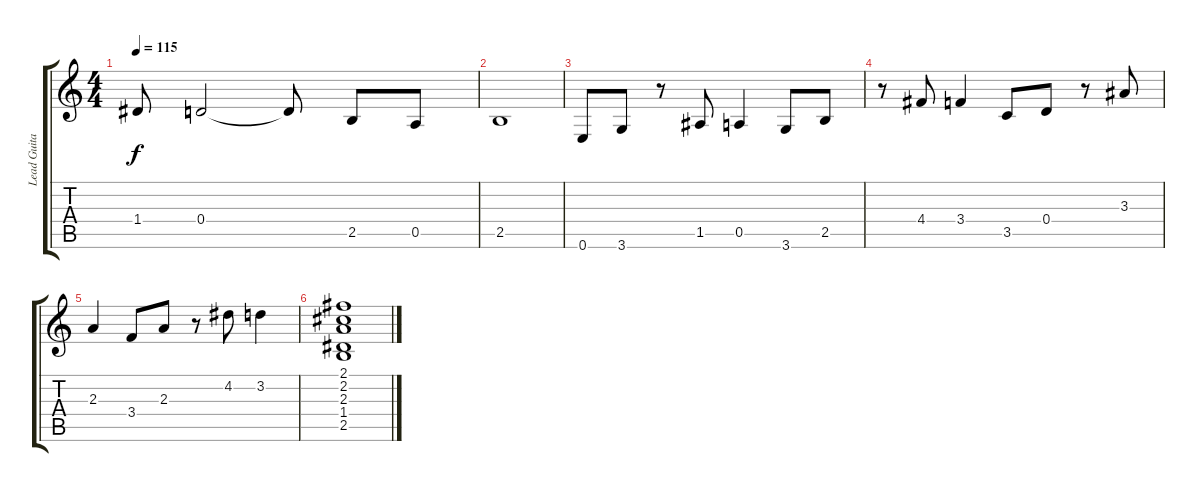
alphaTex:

\track ("Lead Guitar" "Lead Guita") {instrument electricguitarclean}
\staff {score tabs}
\tuning (E4 B3 G3 D3 A2 E2) {hide}
\ts (4 4)
\tempo 115
\clef g2
\ks c
1.4.8{dy f} 0.4.2 0.4{t}.8 2.5.8 0.5.8 |
2.5.1 |
0.6.8 3.6.8 r.8 1.5.8 0.5.4 3.6.8 2.5.8 |
r.8 4.4.8 3.4.4 3.5.8 0.4.8 r.8 3.3.8 |
2.3.4 3.4.8 2.3.8 r.8 4.2.8 3.2.4 |
(2.1 2.2 2.3 1.4 2.5).1
